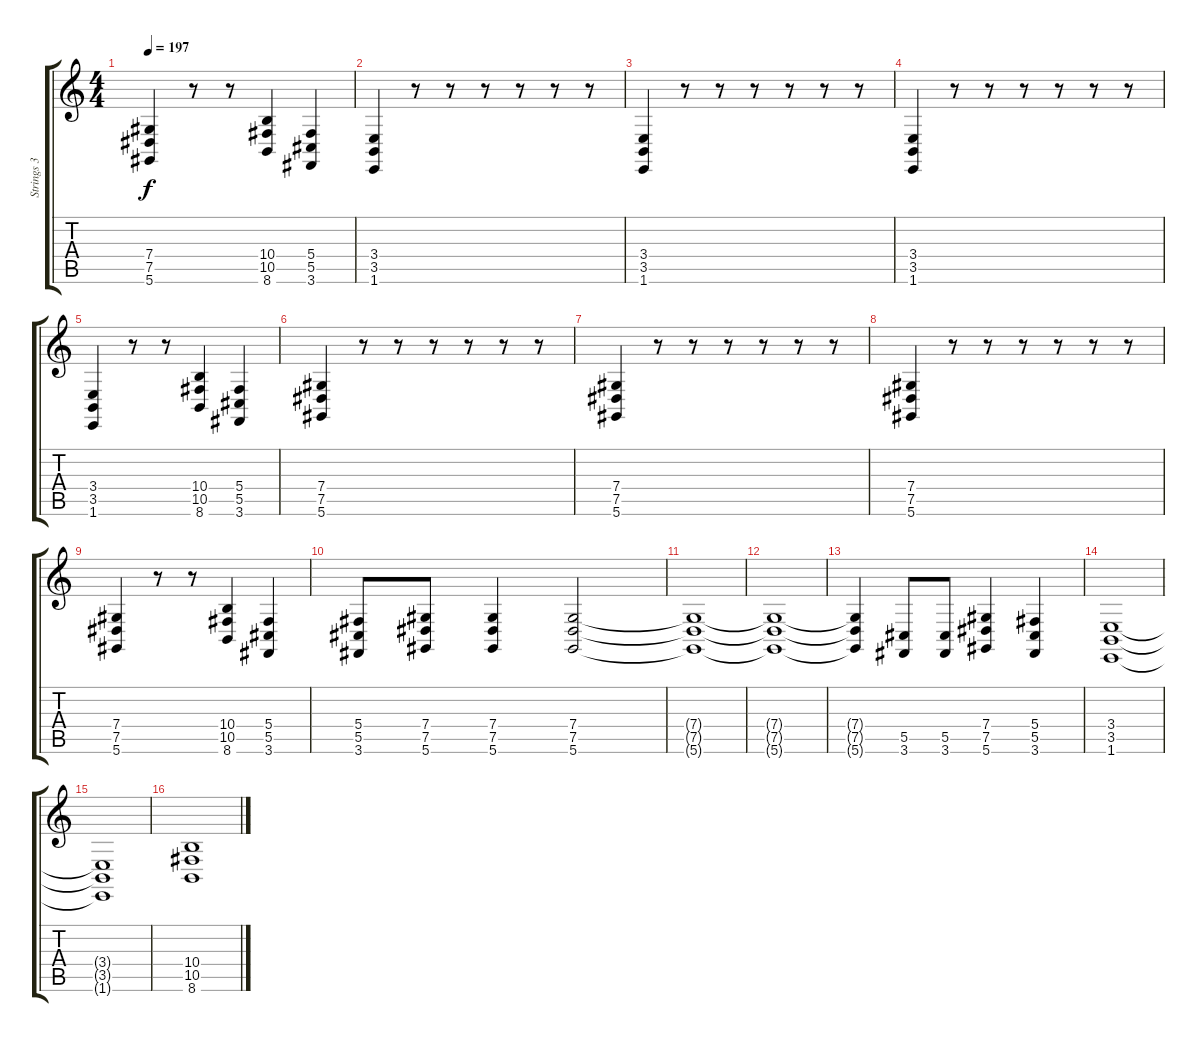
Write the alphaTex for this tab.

\track ("Strings 3" "Strings 3") {instrument stringensemble2}
\staff {score tabs}
\tuning (Eb4 Bb3 Gb3 Db3 Ab2 Eb2) {hide}
\ts (4 4)
\tempo 197
\clef g2
\ks c
(7.4 7.5 5.6).4{dy f} r.8 r.8 (10.4 10.5 8.6).4 (5.4 5.5 3.6).4 |
(3.4 3.5 1.6).4 r.8 r.8 r.8 r.8 r.8 r.8 |
(3.4 3.5 1.6).4 r.8 r.8 r.8 r.8 r.8 r.8 |
(3.4 3.5 1.6).4 r.8 r.8 r.8 r.8 r.8 r.8 |
(3.4 3.5 1.6).4 r.8 r.8 (10.4 10.5 8.6).4 (5.4 5.5 3.6).4 |
(7.4 7.5 5.6).4 r.8 r.8 r.8 r.8 r.8 r.8 |
(7.4 7.5 5.6).4 r.8 r.8 r.8 r.8 r.8 r.8 |
(7.4 7.5 5.6).4 r.8 r.8 r.8 r.8 r.8 r.8 |
(7.4 7.5 5.6).4 r.8 r.8 (10.4 10.5 8.6).4 (5.4 5.5 3.6).4 |
(5.4 5.5 3.6).8{volume 10} (7.4 7.5 5.6).8 (7.4 7.5 5.6).4 (7.4 7.5 5.6).2 |
(7.4{t} 7.5{t} 5.6{t}).1 |
(7.4{t} 7.5{t} 5.6{t}).1 |
(7.4{t} 7.5{t} 5.6{t}).4 (5.5 3.6).8 (5.5 3.6).8 (7.4 7.5 5.6).4 (5.4 5.5 3.6).4 |
(3.4 3.5 1.6).1 |
(3.4{t} 3.5{t} 1.6{t}).1 |
(10.4 10.5 8.6).1
